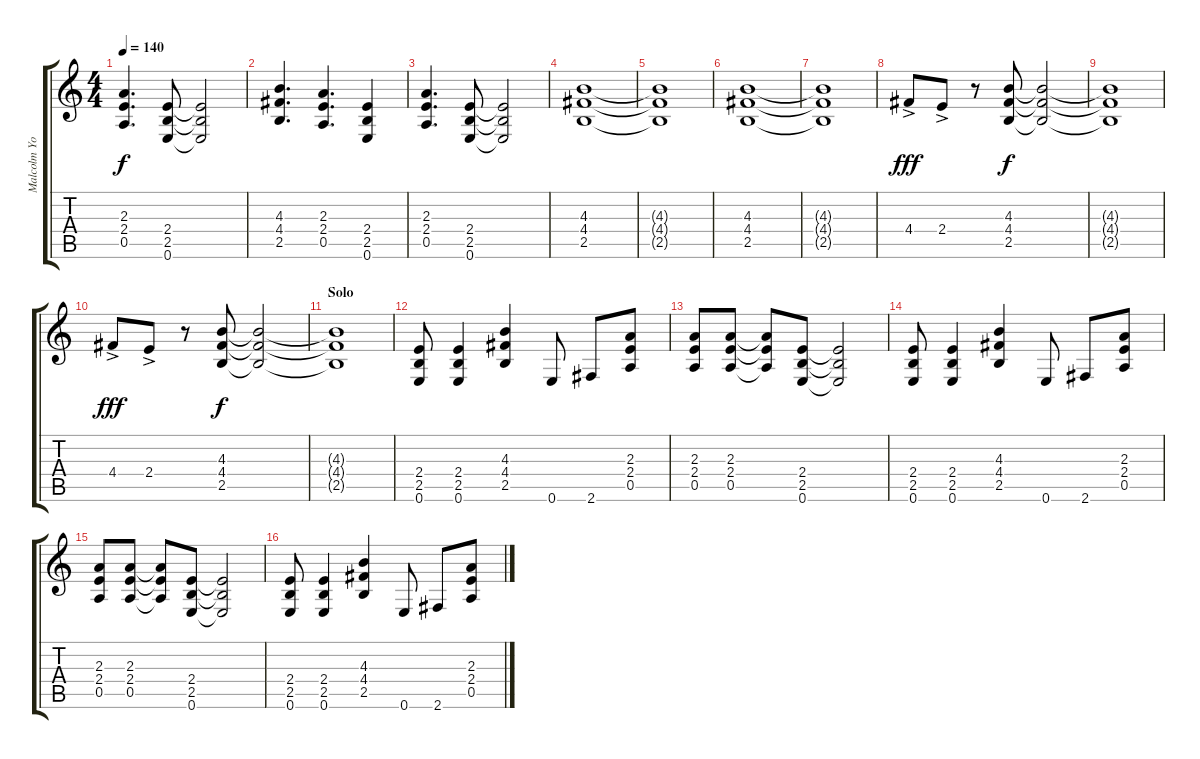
\track ("Malcolm Young - Rhythm Guitar" "Malcolm Yo") {instrument distortionguitar}
\staff {score tabs}
\tuning (E4 B3 G3 D3 A2 E2) {hide}
\ts (4 4)
\tempo 140
\clef g2
\ks c
(2.3 2.4 0.5).4{d dy f} (2.4 2.5 0.6).8 (2.4{t} 2.5{t} 0.6{t}).2 |
(4.3 4.4 2.5).4{d} (2.3 2.4 0.5).4{d} (2.4 2.5 0.6).4 |
(2.3 2.4 0.5).4{d} (2.4 2.5 0.6).8 (2.4{t} 2.5{t} 0.6{t}).2 |
(4.3 4.4 2.5).1 |
(4.3{t} 4.4{t} 2.5{t}).1 |
(4.3 4.4 2.5).1 |
(4.3{t} 4.4{t} 2.5{t}).1 |
4.4{ac}.8{dy fff} 2.4{ac}.8 r.8 (4.3 4.4 2.5).8{dy f} (4.3{t} 4.4{t} 2.5{t}).2 |
(4.3{t} 4.4{t} 2.5{t}).1 |
4.4{ac}.8{dy fff} 2.4{ac}.8 r.8 (4.3 4.4 2.5).8{dy f} (4.3{t} 4.4{t} 2.5{t}).2 |
\section ("" "Solo")
(4.3{t} 4.4{t} 2.5{t}).1 |
(2.4 2.5 0.6).8 (2.4 2.5 0.6).4 (4.3 4.4 2.5).4 0.6.8 2.6.8 (2.3 2.4 0.5).8 |
(2.3 2.4 0.5).8 (2.3 2.4 0.5).8 (2.3{t} 2.4{t} 0.5{t}).8 (2.4 2.5 0.6).8 (2.4{t} 2.5{t} 0.6{t}).2 |
(2.4 2.5 0.6).8 (2.4 2.5 0.6).4 (4.3 4.4 2.5).4 0.6.8 2.6.8 (2.3 2.4 0.5).8 |
(2.3 2.4 0.5).8 (2.3 2.4 0.5).8 (2.3{t} 2.4{t} 0.5{t}).8 (2.4 2.5 0.6).8 (2.4{t} 2.5{t} 0.6{t}).2 |
(2.4 2.5 0.6).8 (2.4 2.5 0.6).4 (4.3 4.4 2.5).4 0.6.8 2.6.8 (2.3 2.4 0.5).8
